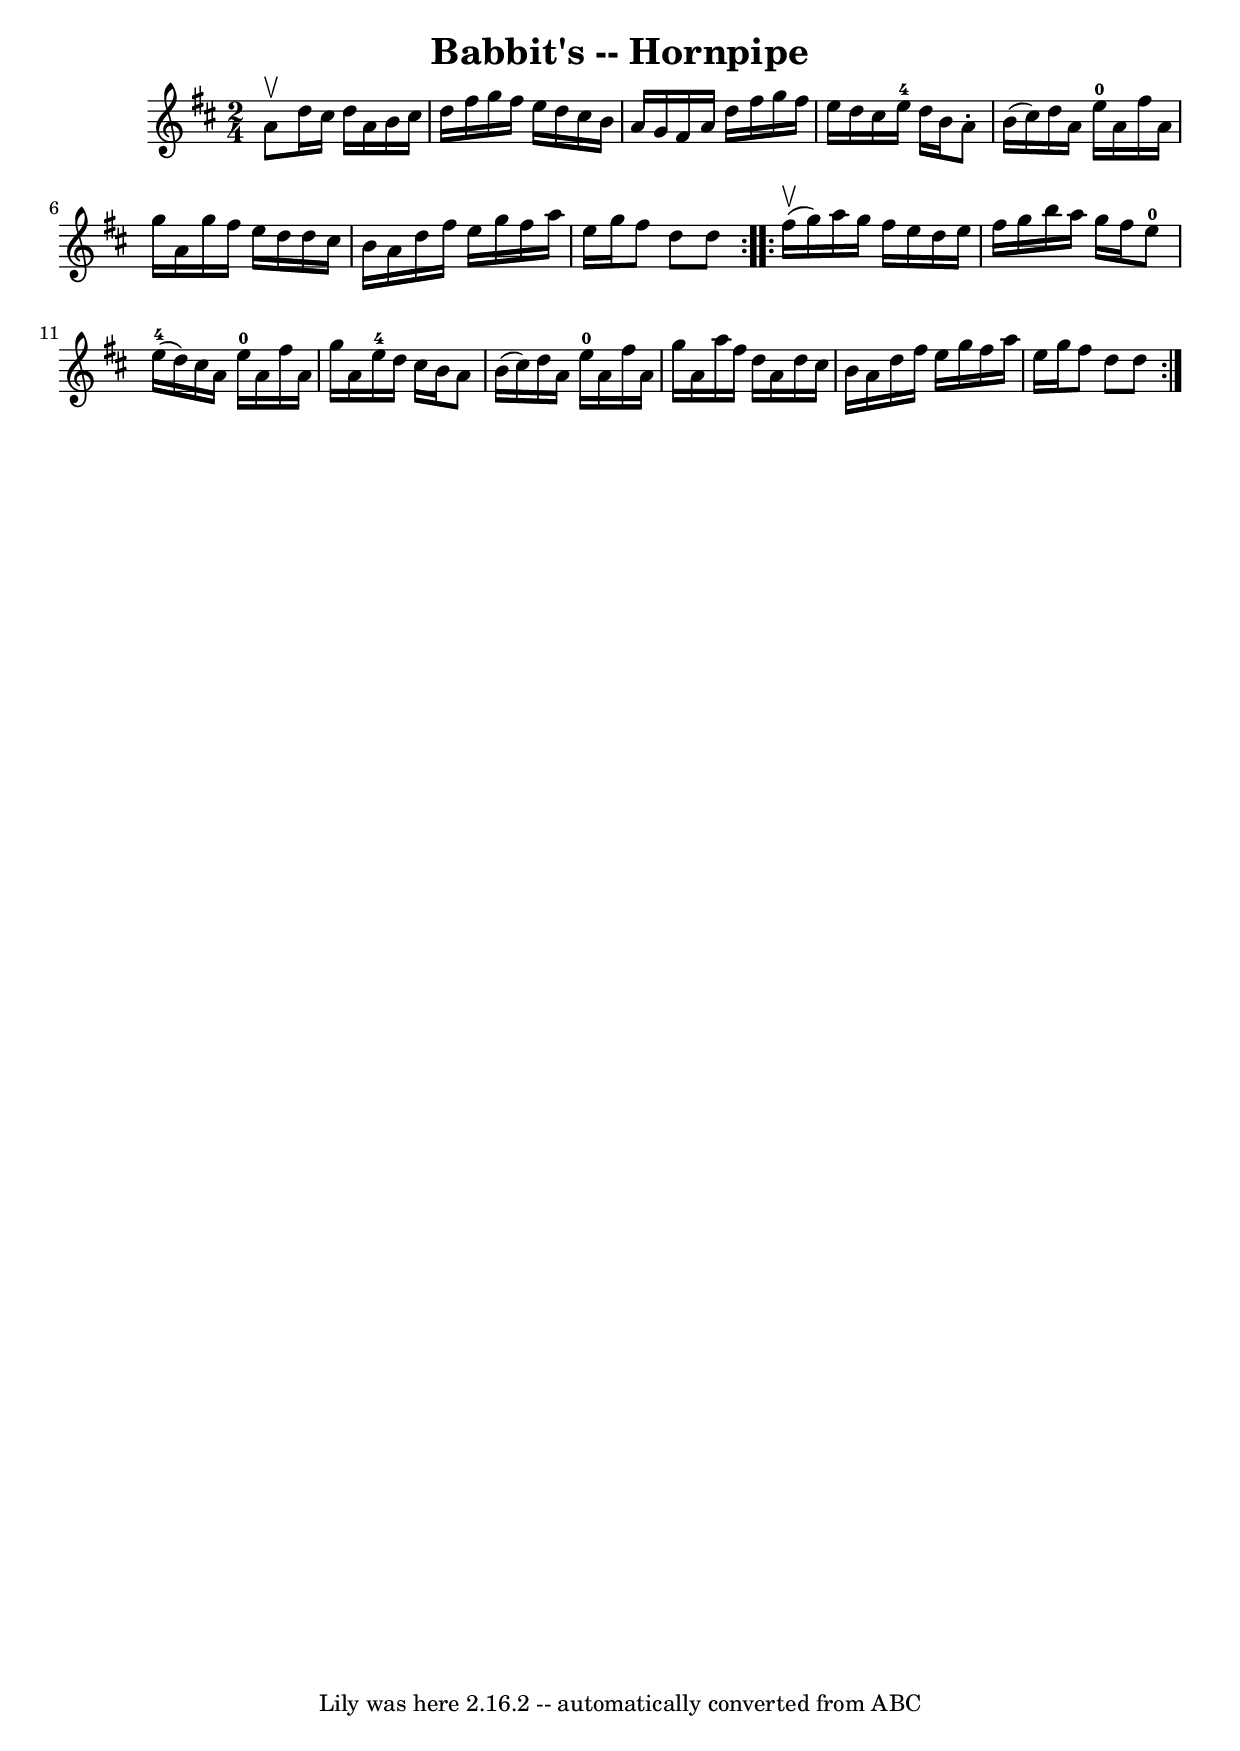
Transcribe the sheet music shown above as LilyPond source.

\version "2.16.2"
\include "Mammoth.ily"
\header {
  %% book = "Cole's 1000 Fiddle Tunes"
  crossRefNumber = "1"
  footnotes = ""
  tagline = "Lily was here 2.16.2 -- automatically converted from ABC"
  title = "Babbit's -- Hornpipe"

}
voicedefault =  {



  \repeat volta 2 {

    \time 2/4 
    \key d \major
    a'8^\upbow |
    d''16 cis''16 d''16    
    a'16 b'16 cis''16 d''16 fis''16  |
    g''16 fis''16    
    e''16 d''16 cis''16 b'16 a'16 g'16  |
    fis'16 a'16    
    d''16 fis''16 g''16 fis''16 e''16 d''16  |
    cis''16    
    e''16-4 d''16 b'16 a'8-. b'16 (cis''16) |
    d''16  
    a'16 e''16-0 a'16 fis''16 a'16 g''16 a'16  |
    
    g''16 fis''16 e''16 d''16 d''16 cis''16 b'16 a'16   |
    d''16 fis''16 e''16 g''16 fis''16 a''16 e''16    
    g''16  |
    fis''8 d''8 d''8  
  }     
  \repeat volta 2 {
    fis''16 (^\upbow g''16) |
    a''16 g''16 fis''16 e''16 d''16    
    e''16 fis''16 g''16  |
    b''16 a''16 g''16 fis''16      
    e''8-0 e''16-4(d''16) |
    cis''16 a'16 e''16-0 a'16 fis''16 a'16 g''16 a'16  |
    e''16-4 d''16  
    cis''16 b'16 a'8 b'16 (cis''16) |
    d''16 a'16    
    e''16-0 a'16 fis''16 a'16 g''16 a'16  |
    a''16    
    fis''16 d''16 a'16 d''16 cis''16 b'16 a'16  |
    d''16  
    fis''16 e''16 g''16 fis''16 a''16 e''16 g''16  |
    
    fis''8 d''8 d''8  
  }   

}

\score{
  <<

    \context Staff="default"
    {
      \voicedefault 
      
    }

  >>
  \layout {
    
  }
  \midi {
  }

}
